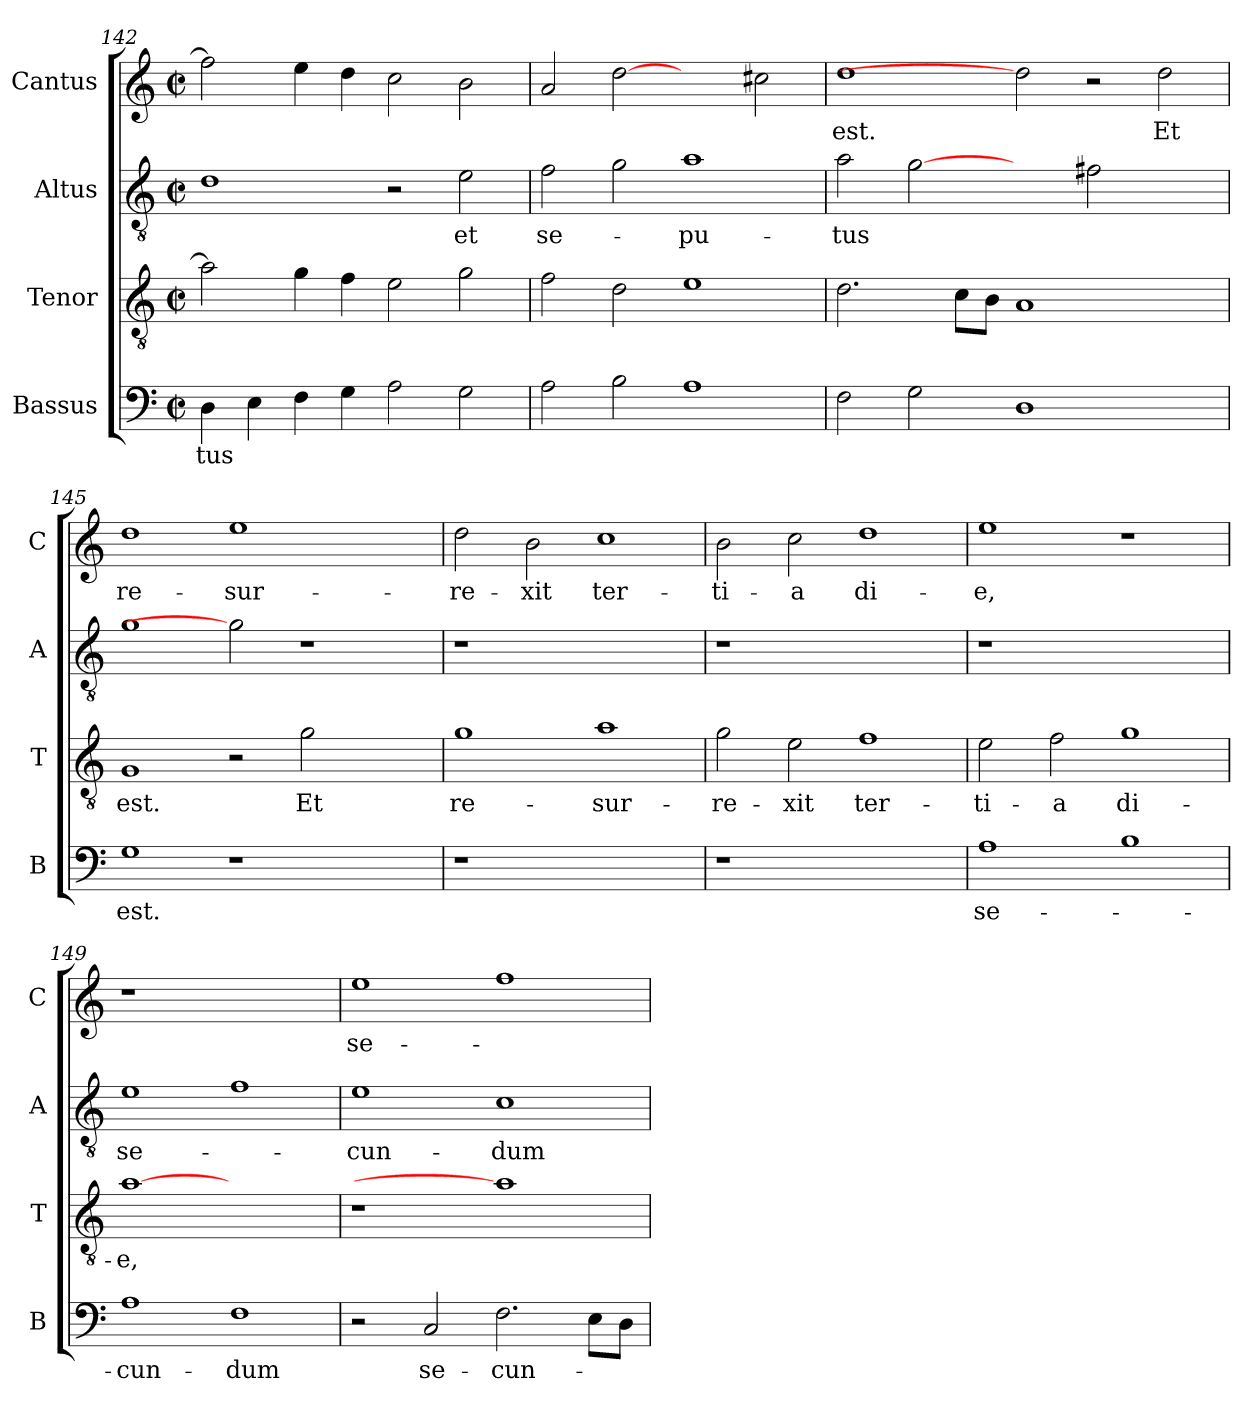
**kern	**text	**kern	**text	**kern	**text	**kern	**text
*part4	*part4	*part3	*part3	*part2	*part2	*part1	*part1
*staff4	*staff4	*staff3	*staff3	*staff2	*staff2	*staff1	*staff1
*I"Bassus	*	*I"Tenor	*	*I"Altus	*	*I"Cantus	*
*I'B	*	*I'T	*	*I'A	*	*I'C	*
!!LO:LB:g=z
*clefF4	*	*clefGv2	*	*clefGv2	*	*clefG2	*
*k[]	*	*k[]	*	*k[]	*	*k[]	*
*C:	*	*C:	*	*C:	*	*C:	*
*M2/2	*	*M2/2	*	*M2/2	*	*M2/2	*
*met(c|)	*	*met(c|)	*	*met(c|)	*	*met(c|)	*
=142	=142	=142	=142	=142	=142	=142	=142
!	!LO:LY:b	!	!	!	!	!	!
4D\	-tus	2a\]	.	1d	.	2ff\]	.
4E\	.	.	.	.	.	.	.
4F\	.	4g\	.	.	.	4ee\	.
4G\	.	4f\	.	.	.	4dd\	.
2A\	.	2e\	.	2r	.	2cc\	.
!	!	!	!	!	!LO:LY:b	!	!
2G\	.	2g\	.	2e\	et	2b\	.
=143	=143	=143	=143	=143	=143	=143	=143
!	!	!	!	!	!LO:LY:b	!	!
2A\	.	2f\	.	2f\	se-	2a/	.
2B\	.	2d\	.	2g\	.	[2dd	.
!	!	!	!	!	!LO:LY:b	!	!
1A	.	1e	.	1a	-pu-	2ryy	.
.	.	.	.	.	.	2cc#X\	.
=144	=144	=144	=144	=144	=144	=144	=144
!	!	!	!	!	!LO:LY:b	!	!
!	!	!	!	!	!	!	!LO:LY:b
2F\	.	2.d\	.	2a\	-tus	1dd	est.
2G\	.	.	.	[2g	.	.	.
.	.	8c\L	.	.	.	.	.
.	.	8B\J	.	.	.	.	.
1D	.	1A	.	2ryy	.	2dd]	.
.	.	.	.	2f#X\	.	2r	.
!	!	!	!	!	!	!	!LO:LY:b
2ryy	.	2ryy	.	2ryy	.	2dd\	Et
=145	=145	=145	=145	=145	=145	=145	=145
!	!LO:LY:b	!	!	!	!	!	!
!	!	!	!LO:LY:b	!	!	!	!
!	!	!	!	!	!	!	!LO:LY:b
1G	est.	1G	est.	1g	.	1dd	re-
!	!	!	!	!	!	!	!LO:LY:b
1r	.	2r	.	2g]	.	1ee	-sur-
!	!	!	!LO:LY:b	!	!	!	!
.	.	2g\	Et	1r	.	.	.
2ryy	.	2ryy	.	.	.	2ryy	.
=146	=146	=146	=146	=146	=146	=146	=146
!	!	!	!LO:LY:b	!	!	!	!
!	!	!	!	!	!	!	!LO:LY:b
1r	.	1g	re-	1r	.	2dd\	-re-
!	!	!	!	!	!	!	!LO:LY:b
.	.	.	.	.	.	2b\	-xit
!	!	!	!LO:LY:b	!	!	!	!
!	!	!	!	!	!	!	!LO:LY:b
1ryy	.	1a	-sur-	1ryy	.	1cc	ter-
=147	=147	=147	=147	=147	=147	=147	=147
!	!	!	!LO:LY:b	!	!	!	!
!	!	!	!	!	!	!	!LO:LY:b
1r	.	2g\	-re-	1r	.	2b\	-ti-
!	!	!	!LO:LY:b	!	!	!	!
!	!	!	!	!	!	!	!LO:LY:b
.	.	2e\	-xit	.	.	2cc\	-a
!	!	!	!LO:LY:b	!	!	!	!
!	!	!	!	!	!	!	!LO:LY:b
1ryy	.	1f	ter-	1ryy	.	1dd	di-
=148	=148	=148	=148	=148	=148	=148	=148
!	!LO:LY:b	!	!	!	!	!	!
!	!	!	!LO:LY:b	!	!	!	!
!	!	!	!	!	!	!	!LO:LY:b
1A	se-	2e\	-ti-	1r	.	1ee	-e,
!	!	!	!LO:LY:b	!	!	!	!
.	.	2f\	-a	.	.	.	.
!	!	!	!LO:LY:b	!	!	!	!
1B	.	1g	di-	1ryy	.	1r	.
!!LO:PB:g=z
=149	=149	=149	=149	=149	=149	=149	=149
!	!LO:LY:b	!	!	!	!	!	!
!	!	!	!LO:LY:b	!	!	!	!
!	!	!	!	!	!LO:LY:b	!	!
1A	-cun-	[1a	-e,	1e	se-	1r	.
!	!LO:LY:b	!	!	!	!	!	!
1F	-dum	1ryy	.	1f	.	1ryy	.
=150	=150	=150	=150	=150	=150	=150	=150
!	!	!	!	!	!LO:LY:b	!	!
!	!	!	!	!	!	!	!LO:LY:b
2r	.	1r	.	1e	-cun-	1ee	se-
!	!LO:LY:b	!	!	!	!	!	!
2C/	se-	.	.	.	.	.	.
!	!LO:LY:b	!	!	!	!	!	!
!	!	!	!	!	!LO:LY:b	!	!
2.F\	-cun-	1a]	.	1c	-dum	1ff	.
8E\L	.	.	.	.	.	.	.
8D\J	.	.	.	.	.	.	.
=	=	=	=	=	=	=	=
*-	*-	*-	*-	*-	*-	*-	*-
